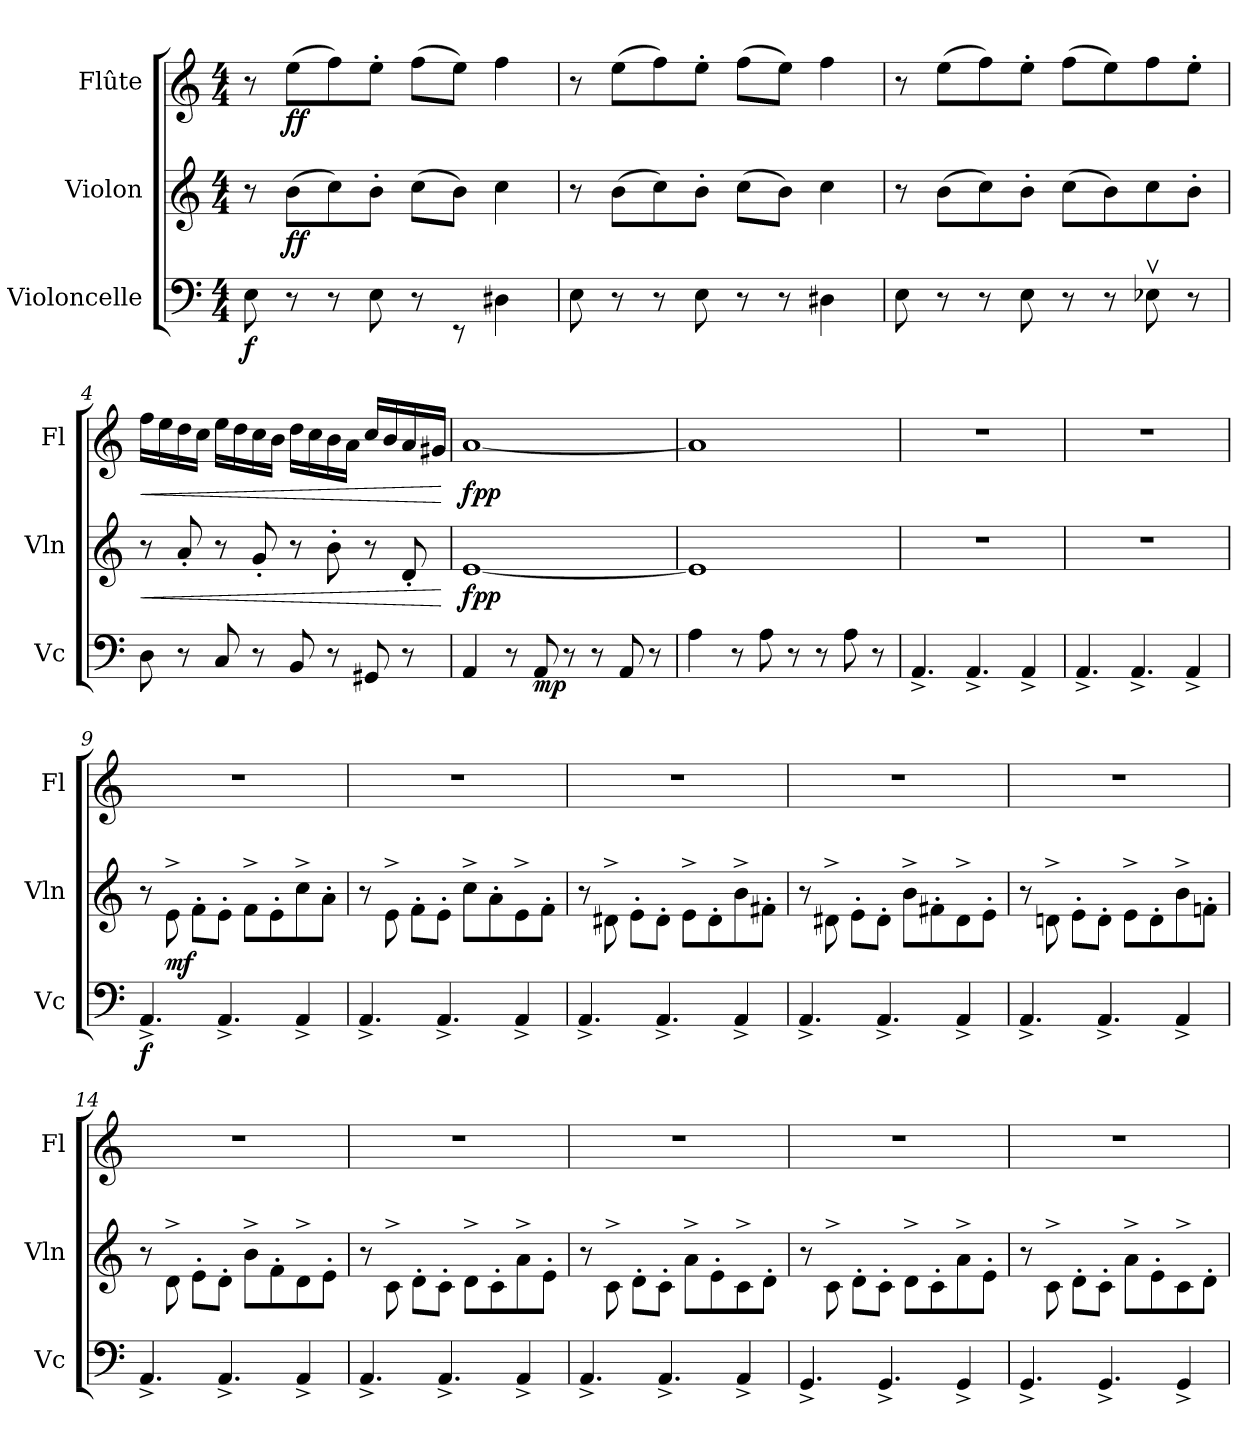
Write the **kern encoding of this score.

**kern	**dynam	**kern	**dynam	**kern	**dynam
*part3	*part3	*part2	*part2	*part1	*part1
*staff3	*staff3	*staff2	*staff2	*staff1	*staff1
*I"Violoncelle	*	*I"Violon	*	*I"Flûte	*
*I'Vc	*	*I'Vln	*	*I'Fl	*
*clefF4	*	*clefG2	*	*clefG2	*
*k[]	*	*k[]	*	*k[]	*
*M4/4	*	*M4/4	*	*M4/4	*
=1	=1	=1	=1	=1	=1
!	!LO:DY:b	!	!	!	!
8E\	f	8r	.	8r	.
!	!	!	!LO:DY:b	!	!LO:DY:b
8r	.	(8b\L	ff	(8ee\L	ff
8r	.	8cc\)	.	8ff\)	.
8E\	.	8b'\J	.	8ee'\J	.
8r	.	(8cc\L	.	(8ff\L	.
8rEE	.	8b\J)	.	8ee\J)	.
4D#X\	.	4cc\	.	4ff\	.
=2	=2	=2	=2	=2	=2
8E\	.	8r	.	8r	.
8r	.	(8b\L	.	(8ee\L	.
8r	.	8cc\)	.	8ff\)	.
8E\	.	8b'\J	.	8ee'\J	.
8r	.	(8cc\L	.	(8ff\L	.
8r	.	8b\J)	.	8ee\J)	.
4D#X\	.	4cc\	.	4ff\	.
=3	=3	=3	=3	=3	=3
8E\	.	8r	.	8r	.
8r	.	(8b\L	.	(8ee\L	.
8r	.	8cc\)	.	8ff\)	.
8E\	.	8b'\J	.	8ee'\J	.
8r	.	(8cc\L	.	(8ff\L	.
8r	.	8b\)	.	8ee\)	.
8E-Xv\	.	8cc\	.	8ff\	.
8r	.	8b'\J	.	8ee'\J	.
!!LO:LB:g=z
=4	=4	=4	=4	=4	=4
!	!	!	!LO:HP:b	!	!LO:HP:b
8D\	.	8r	<	16ff\LL	<
.	.	.	.	16ee\	.
8r	.	8a'/	.	16dd\	.
.	.	.	.	16cc\JJ	.
8C/	.	8r	.	16ee\LL	.
.	.	.	.	16dd\	.
8r	.	8g'/	.	16cc\	.
.	.	.	.	16b\JJ	.
8BB/	.	8r	.	16dd\LL	.
.	.	.	.	16cc\	.
8r	.	8b'\	.	16b\	.
.	.	.	.	16a\JJ	.
8GG#X/	.	8r	.	16cc/LL	.
.	.	.	.	16b/	.
8r	.	8d'/	.	16a/	.
.	.	.	.	16g#X/JJ	.
.	.	.	[	.	[
=5	=5	=5	=5	=5	=5
!	!	!	!LO:DY:b	!	!
!	!	!	!LO:DY:n=1:b	!	!LO:DY:b
!	!	!	!	!	!LO:DY:n=1:b
4AA/	.	[1e	fp p	[1a	fp p
8r	.	.	.	.	.
!	!LO:DY:b	!	!	!	!
8AA/	mp	.	.	.	.
8r	.	.	.	.	.
8r	.	.	.	.	.
8AA/	.	.	.	.	.
8r	.	.	.	.	.
=6	=6	=6	=6	=6	=6
4A\	.	1e]	.	1a]	.
8r	.	.	.	.	.
8A\	.	.	.	.	.
8r	.	.	.	.	.
8r	.	.	.	.	.
8A\	.	.	.	.	.
8r	.	.	.	.	.
=7	=7	=7	=7	=7	=7
4.AA^/	.	1r	.	1r	.
4.AA^/	.	.	.	.	.
4AA^/	.	.	.	.	.
=8	=8	=8	=8	=8	=8
4.AA^/	.	1r	.	1r	.
4.AA^/	.	.	.	.	.
4AA^/	.	.	.	.	.
!!LO:LB:g=z
=9	=9	=9	=9	=9	=9
!	!LO:DY:b	!	!	!	!
4.AA^/	f	8r	.	1r	.
!	!	!	!LO:DY:b	!	!
.	.	8e^\	mf	.	.
.	.	8f'\L	.	.	.
4.AA^/	.	8e'\J	.	.	.
.	.	8f^\L	.	.	.
.	.	8e'\	.	.	.
4AA^/	.	8cc^\	.	.	.
.	.	8a'\J	.	.	.
=10	=10	=10	=10	=10	=10
4.AA^/	.	8r	.	1r	.
.	.	8e^\	.	.	.
.	.	8f'\L	.	.	.
4.AA^/	.	8e'\J	.	.	.
.	.	8cc^\L	.	.	.
.	.	8a'\	.	.	.
4AA^/	.	8e^\	.	.	.
.	.	8f'\J	.	.	.
=11	=11	=11	=11	=11	=11
4.AA^/	.	8r	.	1r	.
.	.	8d#X^\	.	.	.
.	.	8e'\L	.	.	.
4.AA^/	.	8d#'\J	.	.	.
.	.	8e^\L	.	.	.
.	.	8d#'\	.	.	.
4AA^/	.	8b^\	.	.	.
.	.	8f#X'\J	.	.	.
=12	=12	=12	=12	=12	=12
4.AA^/	.	8r	.	1r	.
.	.	8d#X^\	.	.	.
.	.	8e'\L	.	.	.
4.AA^/	.	8d#'\J	.	.	.
.	.	8b^\L	.	.	.
.	.	8f#X'\	.	.	.
4AA^/	.	8d#^\	.	.	.
.	.	8e'\J	.	.	.
=13	=13	=13	=13	=13	=13
4.AA^/	.	8r	.	1r	.
.	.	8dn^\	.	.	.
.	.	8e'\L	.	.	.
4.AA^/	.	8d'\J	.	.	.
.	.	8e^\L	.	.	.
.	.	8d'\	.	.	.
4AA^/	.	8b^\	.	.	.
.	.	8fn'\J	.	.	.
!!LO:LB:g=z
=14	=14	=14	=14	=14	=14
4.AA^/	.	8r	.	1r	.
.	.	8d^\	.	.	.
.	.	8e'\L	.	.	.
4.AA^/	.	8d'\J	.	.	.
.	.	8b^\L	.	.	.
.	.	8f'\	.	.	.
4AA^/	.	8d^\	.	.	.
.	.	8e'\J	.	.	.
=15	=15	=15	=15	=15	=15
4.AA^/	.	8r	.	1r	.
.	.	8c^\	.	.	.
.	.	8d'\L	.	.	.
4.AA^/	.	8c'\J	.	.	.
.	.	8d^\L	.	.	.
.	.	8c'\	.	.	.
4AA^/	.	8a^\	.	.	.
.	.	8e'\J	.	.	.
=16	=16	=16	=16	=16	=16
4.AA^/	.	8r	.	1r	.
.	.	8c^\	.	.	.
.	.	8d'\L	.	.	.
4.AA^/	.	8c'\J	.	.	.
.	.	8a^\L	.	.	.
.	.	8e'\	.	.	.
4AA^/	.	8c^\	.	.	.
.	.	8d'\J	.	.	.
=17	=17	=17	=17	=17	=17
4.GG^/	.	8r	.	1r	.
.	.	8c^\	.	.	.
.	.	8d'\L	.	.	.
4.GG^/	.	8c'\J	.	.	.
.	.	8d^\L	.	.	.
.	.	8c'\	.	.	.
4GG^/	.	8a^\	.	.	.
.	.	8e'\J	.	.	.
=18	=18	=18	=18	=18	=18
4.GG^/	.	8r	.	1r	.
.	.	8c^\	.	.	.
.	.	8d'\L	.	.	.
4.GG^/	.	8c'\J	.	.	.
.	.	8a^\L	.	.	.
.	.	8e'\	.	.	.
4GG^/	.	8c^\	.	.	.
.	.	8d'\J	.	.	.
=	=	=	=	=	=
*-	*-	*-	*-	*-	*-
